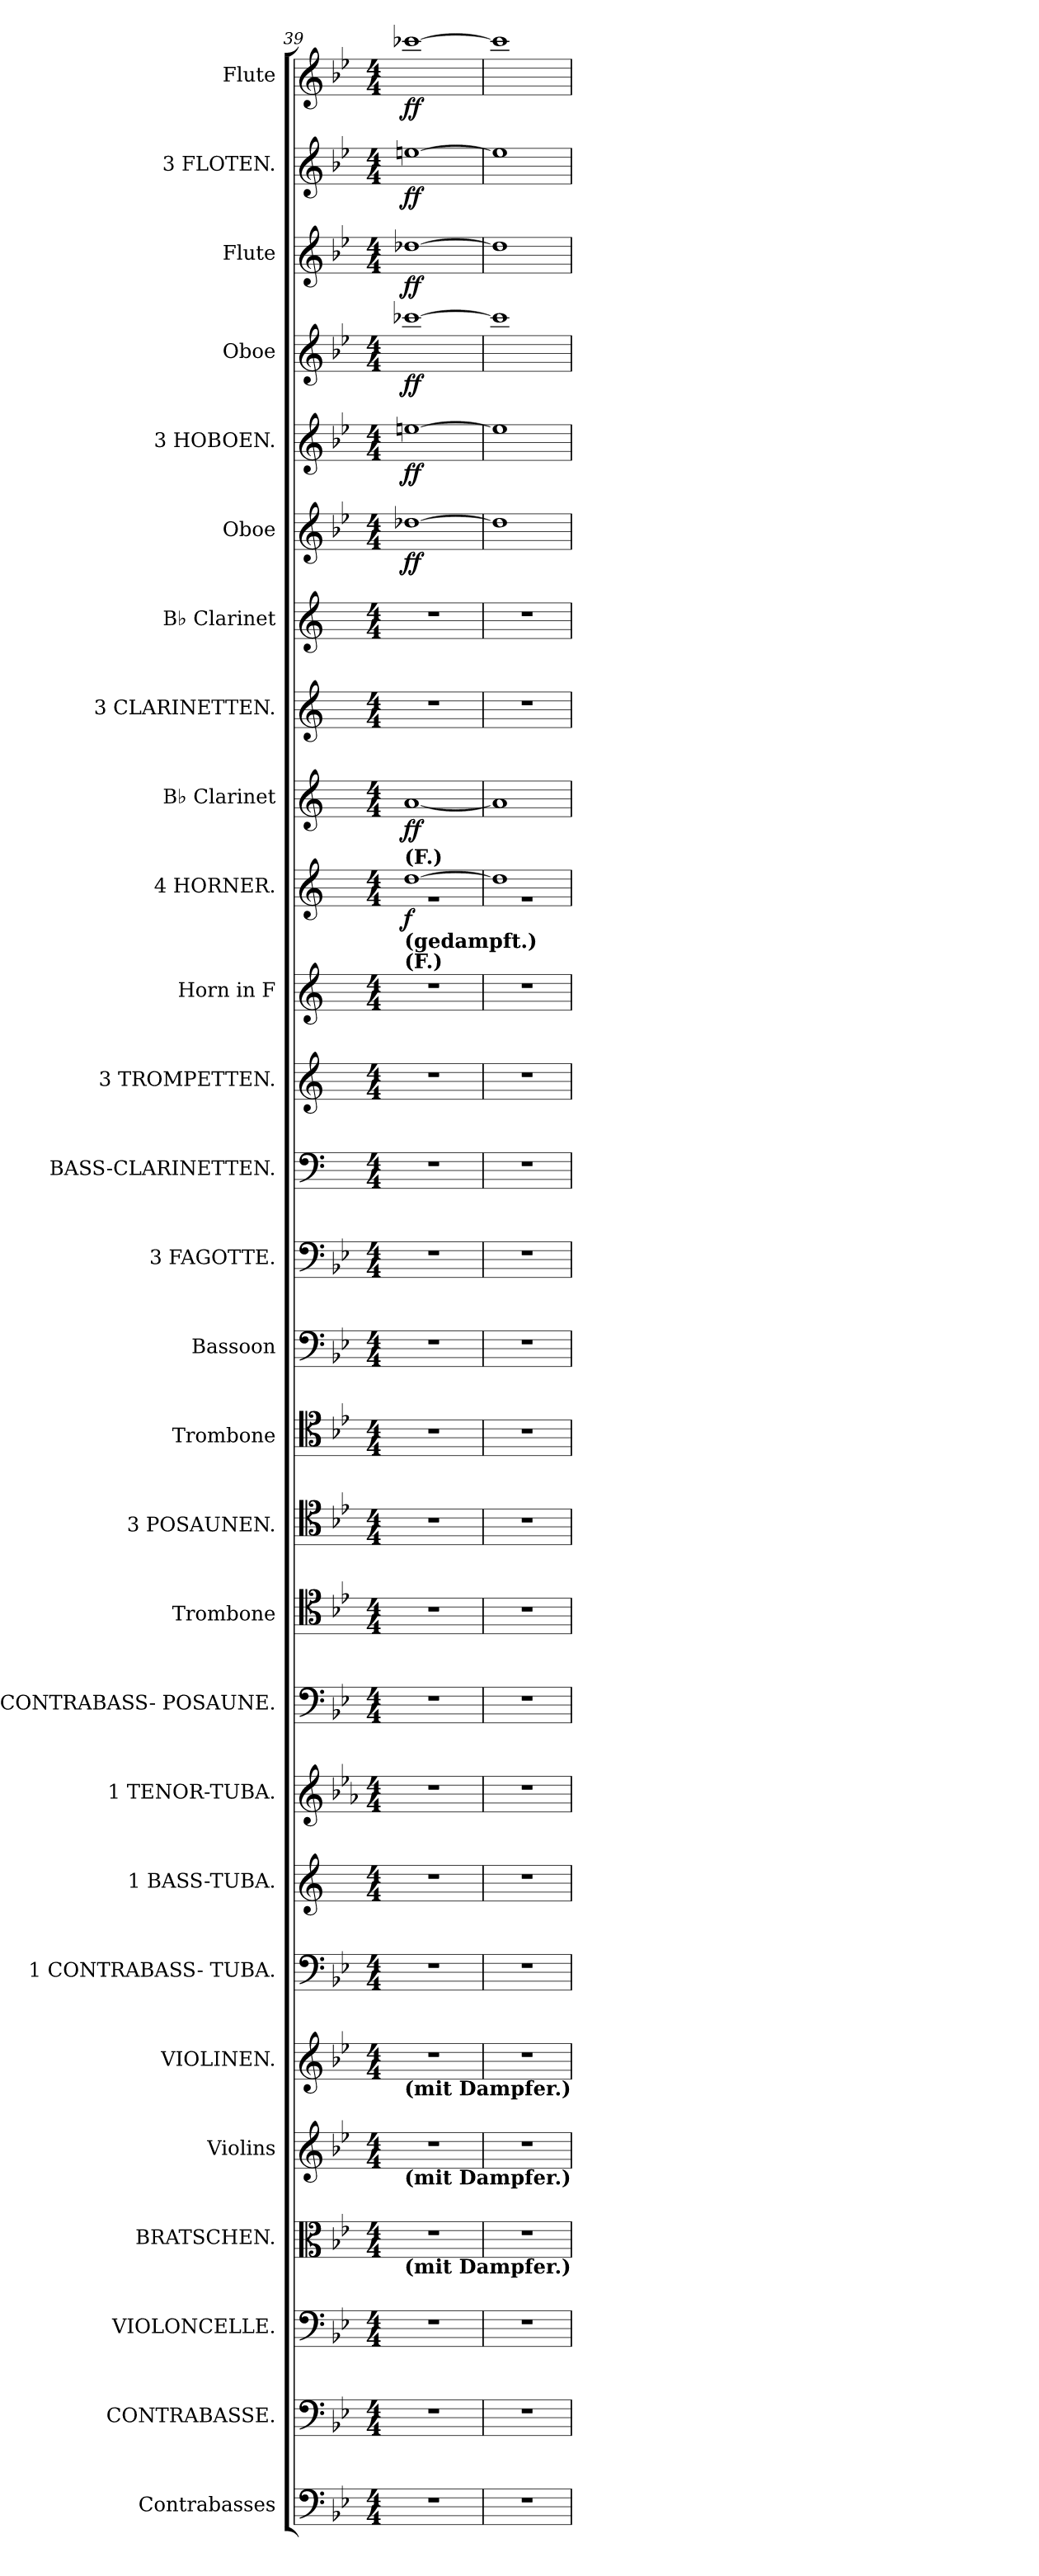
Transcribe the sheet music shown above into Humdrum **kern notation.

**kern	**kern	**kern	**kern	**kern	**kern	**kern	**kern	**kern	**kern	**kern	**kern	**kern	**kern	**kern	**kern	**kern	**kern	**kern	**dynam	**kern	**dynam	**kern	**kern	**kern	**dynam	**kern	**dynam	**kern	**dynam	**kern	**dynam	**kern	**dynam	**kern	**dynam
*part28	*part27	*part26	*part25	*part24	*part23	*part22	*part21	*part20	*part19	*part18	*part17	*part16	*part15	*part14	*part13	*part12	*part11	*part10	*part10	*part9	*part9	*part8	*part7	*part6	*part6	*part5	*part5	*part4	*part4	*part3	*part3	*part2	*part2	*part1	*part1
*staff28	*staff27	*staff26	*staff25	*staff24	*staff23	*staff22	*staff21	*staff20	*staff19	*staff18	*staff17	*staff16	*staff15	*staff14	*staff13	*staff12	*staff11	*staff10	*staff10	*staff9	*staff9	*staff8	*staff7	*staff6	*staff6	*staff5	*staff5	*staff4	*staff4	*staff3	*staff3	*staff2	*staff2	*staff1	*staff1
*I"Contrabasses	*I"CONTRABASSE.	*I"VIOLONCELLE.	*I"BRATSCHEN.	*I"Violins	*I"VIOLINEN.	*I"1 CONTRABASS- TUBA.	*I"1 BASS-TUBA.	*I"1 TENOR-TUBA.	*I"1 CONTRABASS- POSAUNE.	*I"Trombone	*I"3 POSAUNEN.	*I"Trombone	*I"Bassoon	*I"3 FAGOTTE.	*I"BASS-CLARINETTEN.	*I"3 TROMPETTEN.	*I"Horn in F	*I"4 HORNER.	*	*I"B♭ Clarinet	*	*I"3 CLARINETTEN.	*I"B♭ Clarinet	*I"Oboe	*	*I"3 HOBOEN.	*	*I"Oboe	*	*I"Flute	*	*I"3 FLOTEN.	*	*I"Flute	*
*I'Cbs.	*I'CB.	*I'Vc.	*I'Br.	*	*I'Viol.	*I'CB.Tub.	*I'Tba	*I'4 Tub.	*I'CB.Pos.	*	*I'Pos.2.	*	*I'Bsn	*I'3 Fag.	*I'Bs.Cl.	*I'Tromp.	*I'Hn	*I'4 Hr.	*	*I'Cl.3.	*	*I'Cl.2.	*I'Cl.1.	*	*	*I'Hob.2.	*	*	*	*I'Fl.3.	*	*I'Fl.2.	*	*I'Fl.1.	*
!!LO:PB:g=z
*clefF4	*clefF4	*clefF4	*clefC3	*clefG2	*clefG2	*clefF4	*clefG2	*clefG2	*clefF4	*clefC4	*clefC4	*clefC4	*clefF4	*clefF4	*clefF4	*clefG2	*clefG2	*clefG2	*	*clefG2	*	*clefG2	*clefG2	*clefG2	*	*clefG2	*	*clefG2	*	*clefG2	*	*clefG2	*	*clefG2	*
*ITrd7c12	*ITrd7c12	*	*	*	*	*	*	*ITrd12c21	*	*	*	*	*	*	*ITrd1c2	*ITrd-3c-5	*ITrd4c7	*ITrd4c7	*	*ITrd1c2	*	*ITrd1c2	*ITrd1c2	*	*	*	*	*	*	*	*	*	*	*	*
*k[b-e-]	*k[b-e-]	*k[b-e-]	*k[b-e-]	*k[b-e-]	*k[b-e-]	*k[b-e-]	*k[]	*k[b-e-a-]	*k[b-e-]	*k[b-e-]	*k[b-e-]	*k[b-e-]	*k[b-e-]	*k[b-e-]	*k[b-e-]	*k[b-]	*k[b-]	*k[b-]	*	*k[b-e-]	*	*k[b-e-]	*k[b-e-]	*k[b-e-]	*	*k[b-e-]	*	*k[b-e-]	*	*k[b-e-]	*	*k[b-e-]	*	*k[b-e-]	*
*M4/4	*M4/4	*M4/4	*M4/4	*M4/4	*M4/4	*M4/4	*M4/4	*M4/4	*M4/4	*M4/4	*M4/4	*M4/4	*M4/4	*M4/4	*M4/4	*M4/4	*M4/4	*M4/4	*	*M4/4	*	*M4/4	*M4/4	*M4/4	*	*M4/4	*	*M4/4	*	*M4/4	*	*M4/4	*	*M4/4	*
*MM80	*MM80	*MM80	*MM80	*MM80	*MM80	*MM80	*MM80	*MM80	*MM80	*MM80	*MM80	*MM80	*MM80	*MM80	*MM80	*MM80	*MM80	*MM80	*	*MM80	*	*MM80	*MM80	*MM80	*	*MM80	*	*MM80	*	*MM80	*	*MM80	*	*MM100	*
=39	=39	=39	=39	=39	=39	=39	=39	=39	=39	=39	=39	=39	=39	=39	=39	=39	=39	=39	=39	=39	=39	=39	=39	=39	=39	=39	=39	=39	=39	=39	=39	=39	=39	=39	=39
*	*	*	*	*	*	*	*	*	*	*	*	*	*	*	*	*	*	*^	*	*	*	*	*	*	*	*	*	*	*	*	*	*	*	*	*
!	!	!	!	!	!	!	!	!	!	!	!	!	!	!	!	!	!	!LO:TX:b:B:t=(gedampft.)	!	!	!	!	!	!	!	!	!	!	!	!	!	!	!	!	!	!
!	!	!	!	!	!	!	!	!	!	!	!	!	!	!	!	!	!	!LO:TX:a:B:t=(F.)	!	!	!	!	!	!	!	!	!	!	!	!	!	!	!	!	!	!
!	!	!	!	!	!	!	!	!	!	!	!	!	!	!	!	!	!LO:TX:a:B:t=(F.)	!	!	!	!	!	!	!	!	!	!	!	!	!	!	!	!	!	!	!
!	!	!	!	!	!LO:TX:b:B:t=(mit Dampfer.)	!	!	!	!	!	!	!	!	!	!	!	!	!	!	!	!	!	!	!	!	!	!	!	!	!	!	!	!	!	!	!
!	!	!	!	!LO:TX:b:B:t=(mit Dampfer.)	!	!	!	!	!	!	!	!	!	!	!	!	!	!	!	!	!	!	!	!	!	!	!	!	!	!	!	!	!	!	!	!
!	!	!	!LO:TX:b:B:t=(mit Dampfer.)	!	!	!	!	!	!	!	!	!	!	!	!	!	!	!	!	!	!	!	!	!	!	!	!	!	!	!	!	!	!	!	!	!
!	!	!	!	!	!	!	!	!	!	!	!	!	!	!	!	!	!	!	!	!LO:DY:b	!	!LO:DY:b	!	!	!	!LO:DY:b	!	!LO:DY:b	!	!LO:DY:b	!	!LO:DY:b	!	!LO:DY:b	!	!LO:DY:b
1r	1r	1r	1r	1r	1r	1r	1r	1r	1r	1r	1r	1r	1r	1r	1r	1r	1r	[1g	1r	f	[1g	ff	1r	1r	[1dd-X	ff	[1een	ff	[1ccc-X	ff	[1dd-X	ff	[1een	ff	[1ccc-X	ff
=40	=40	=40	=40	=40	=40	=40	=40	=40	=40	=40	=40	=40	=40	=40	=40	=40	=40	=40	=40	=40	=40	=40	=40	=40	=40	=40	=40	=40	=40	=40	=40	=40	=40	=40	=40	=40
1r	1r	1r	1r	1r	1r	1r	1r	1r	1r	1r	1r	1r	1r	1r	1r	1r	1r	1g]	1r	.	1g]	.	1r	1r	1dd-]	.	1ee]	.	1ccc-]	.	1dd-]	.	1ee]	.	1ccc-]	.
*	*	*	*	*	*	*	*	*	*	*	*	*	*	*	*	*	*	*v	*v	*	*	*	*	*	*	*	*	*	*	*	*	*	*	*	*	*
=	=	=	=	=	=	=	=	=	=	=	=	=	=	=	=	=	=	=	=	=	=	=	=	=	=	=	=	=	=	=	=	=	=	=	=
*-	*-	*-	*-	*-	*-	*-	*-	*-	*-	*-	*-	*-	*-	*-	*-	*-	*-	*-	*-	*-	*-	*-	*-	*-	*-	*-	*-	*-	*-	*-	*-	*-	*-	*-	*-
